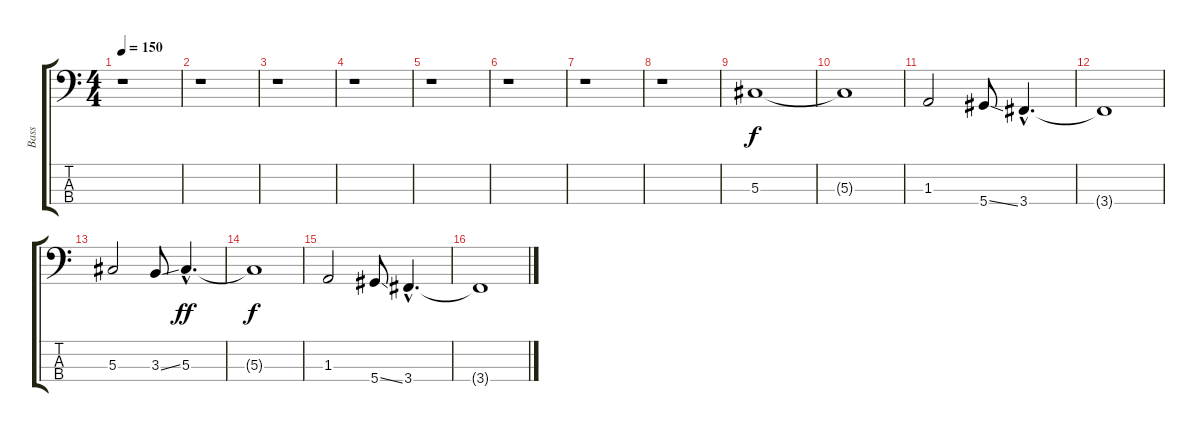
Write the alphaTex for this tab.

\track ("Bass" "Bass") {instrument fretlessbass}
\staff {score tabs}
\tuning (Gb2 Db2 Ab1 Eb1) {hide}
\ts (4 4)
\tempo 150
\clef f4
\ks c
r.1{dy f instrument fretlessbass} |
r.1 |
r.1 |
r.1 |
r.1 |
r.1 |
r.1 |
r.1 |
5.3.1 |
5.3{t}.1 |
1.3.2 5.4{ss}.8 3.4{hac}.4{d} |
3.4{t}.1 |
5.3.2 3.3{ss}.8 5.3{hac}.4{d dy ff} |
5.3{t}.1{dy f} |
1.3.2 5.4{ss}.8 3.4{hac}.4{d} |
3.4{t}.1
